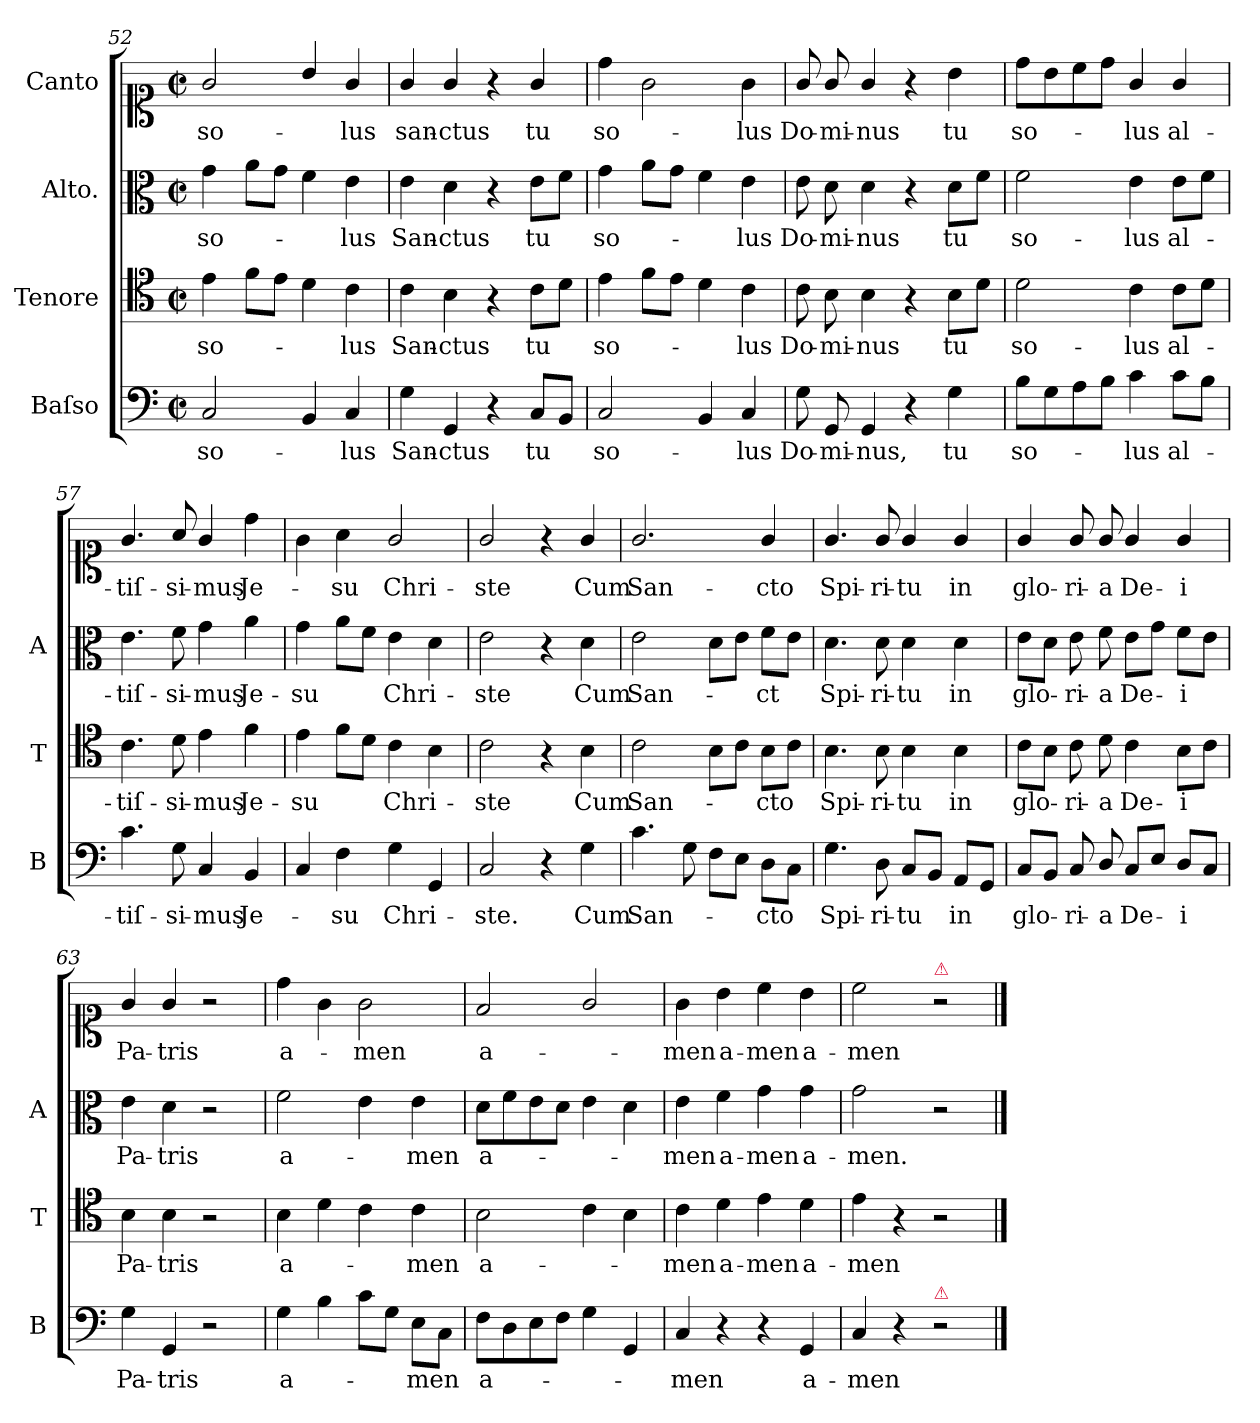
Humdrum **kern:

**kern	**text	**kern	**text	**kern	**text	**kern	**text
*part4	*part4	*part3	*part3	*part2	*part2	*part1	*part1
*staff4	*staff4	*staff3	*staff3	*staff2	*staff2	*staff1	*staff1
*I"Baſso	*	*I"Tenore	*	*I"Alto.	*	*I"Canto	*
*I'B	*	*I'T	*	*I'A	*	*	*
*clefF4	*	*clefC4	*	*clefC3	*	*clefC1	*
*k[]	*	*k[]	*	*k[]	*	*k[]	*
*M2/2	*	*M2/2	*	*M2/2	*	*M2/2	*
*met(c|)	*	*met(c|)	*	*met(c|)	*	*met(c|)	*
=52	=52	=52	=52	=52	=52	=52	=52
2C/	so-	4e\	so-	4g\	so-	2g/	so-
.	.	8f\L	.	8a\L	.	.	.
.	.	8e\J	.	8g\J	.	.	.
4BB/	.	4d\	.	4f\	.	4b/	.
4C/	-lus	4c\	-lus	4e\	-lus	4g/	-lus
=53	=53	=53	=53	=53	=53	=53	=53
4G\	San-	4c\	San-	4e\	San-	4g/	san-
4GG/	-ctus	4B\	-ctus	4d\	-ctus	4g/	-ctus
4r	.	4r	.	4r	.	4r	.
8C/L	tu	8c\L	tu	8e\L	tu	4g/	tu
8BB/J	.	8d\J	.	8f\J	.	.	.
=54	=54	=54	=54	=54	=54	=54	=54
2C/	so-	4e\	so-	4g\	so-	4dd\	so-
.	.	8f\L	.	8a\L	.	2g\	.
.	.	8e\J	.	8g\J	.	.	.
4BB/	.	4d\	.	4f\	.	.	.
4C/	-lus	4c\	-lus	4e\	-lus	4g\	-lus
=55	=55	=55	=55	=55	=55	=55	=55
8G\	Do-	8c\	Do-	8e\	Do-	8g/	Do-
8GG/	-mi-	8B\	-mi-	8d\	-mi-	8g/	-mi-
4GG/	-nus,	4B\	-nus	4d\	-nus	4g/	-nus
4r	.	4r	.	4r	.	4r	.
4G\	tu	8B\L	tu	8d\L	tu	4b\	tu
.	.	8d\J	.	8f\J	.	.	.
=56	=56	=56	=56	=56	=56	=56	=56
8B\L	so-	2d\	so-	2f\	so-	8dd\L	so-
8G\	.	.	.	.	.	8b\	.
8A\	.	.	.	.	.	8cc\	.
8B\J	.	.	.	.	.	8dd\J	.
4c\	-lus	4c\	-lus	4e\	-lus	4g/	-lus
8c\L	al-	8c\L	al-	8e\L	al-	4g/	al-
8B\J	.	8d\J	.	8f\J	.	.	.
=57	=57	=57	=57	=57	=57	=57	=57
4.c\	-tiſ-	4.c\	-tiſ-	4.e\	-tiſ-	4.g/	-tiſ-
8G\	-si-	8d\	-si-	8f\	-si-	8a/	-si-
4C/	-mus	4e\	-mus	4g\	-mus	4g/	-mus
4BB/	Je-	4f\	Je-	4a\	Je-	4dd\	Je-
=58	=58	=58	=58	=58	=58	=58	=58
4C/	.	4e\	-su	4g\	-su	4g\	.
4F\	-su	8f\L	.	8a\L	.	4a\	-su
.	.	8d\J	.	8f\J	.	.	.
4G\	Chri-	4c\	Chri-	4e\	Chri-	2g/	Chri-
4GG/	.	4B\	.	4d\	.	.	.
=59	=59	=59	=59	=59	=59	=59	=59
2C/	-ste.	2c\	-ste	2e\	-ste	2g/	-ste
4r	.	4r	.	4r	.	4r	.
4G\	Cum	4B\	Cum	4d\	Cum	4g/	Cum
=60	=60	=60	=60	=60	=60	=60	=60
4.c\	San-	2c\	San-	2e\	San-	2.g/	San-
8G\	.	.	.	.	.	.	.
8F\L	.	8B\L	.	8d\L	.	.	.
8E\J	.	8c\J	.	8e\J	.	.	.
8D\L	-cto	8B\L	-cto	8f\L	-ct[o]	4g/	-cto
8C\J	.	8c\J	.	8e\J	.	.	.
=61	=61	=61	=61	=61	=61	=61	=61
4.G\	Spi-	4.B\	Spi-	4.d\	Spi-	4.g/	Spi-
8D\	-ri-	8B\	-ri-	8d\	-ri-	8g/	-ri-
8C/L	-tu	4B\	-tu	4d\	-tu	4g/	-tu
8BB/J	.	.	.	.	.	.	.
8AA/L	in	4B\	in	4d\	in	4g/	in
8GG/J	.	.	.	.	.	.	.
=62	=62	=62	=62	=62	=62	=62	=62
8C/L	glo-	8c\L	glo-	8e\L	glo-	4g/	glo-
8BB/J	.	8B\J	.	8d\J	.	.	.
8C/	-ri-	8c\	-ri-	8e\	-ri-	8g/	-ri-
8D/	-a	8d\	-a	8f\	-a	8g/	-a
8C/L	De-	4c\	De-	8e\L	De-	4g/	De-
8E/J	.	.	.	8g\J	.	.	.
8D/L	-i	8B\L	-i	8f\L	-i	4g/	-i
8C/J	.	8c\J	.	8e\J	.	.	.
=63	=63	=63	=63	=63	=63	=63	=63
4G\	Pa-	4B\	Pa-	4e\	Pa-	4g/	Pa-
4GG/	-tris	4B\	-tris	4d\	-tris	4g/	-tris
2r	.	2r	.	2r	.	2r	.
=64	=64	=64	=64	=64	=64	=64	=64
4G\	a-	4B\	a-	2f\	a-	4dd\	a-
4B\	.	4d\	.	.	.	4g\	.
8c\L	.	4c\	.	4e\	.	2g\	-men
8G\J	.	.	.	.	.	.	.
8E\L	-men	4c\	-men	4e\	-men	.	.
8C\J	.	.	.	.	.	.	.
=65	=65	=65	=65	=65	=65	=65	=65
8F\L	a-	2B\	a-	8d\L	a-	2f/	a-
8D\	.	.	.	8f\	.	.	.
8E\	.	.	.	8e\	.	.	.
8F\J	.	.	.	8d\J	.	.	.
4G\	.	4c\	.	4e\	.	2g/	.
4GG/	.	4B\	.	4d\	.	.	.
=66	=66	=66	=66	=66	=66	=66	=66
4C/	-men	4c\	-men	4e\	-men	4g\	-men
!	!	!	!LO:LY:i	!	!	!	!
4r	.	4d\	a-	4f\	a-	4b\	a-
!	!	!	!LO:LY:i	!	!	!	!
4r	.	4e\	-men	4g\	-men	4cc\	-men
4GG/	a-	4d\	a-	4g\	a-	4b\	a-
=67	=67	=67	=67	=67	=67	=67	=67
4C/	-men	4e\	-men	2g\	-men.	2cc\	-men
4r	.	4r	.	.	.	.	.
!	!	!	!	!	!	!LO:TX:a:color=crimson:t=⚠	!
!LO:TX:a:color=crimson:t=⚠	!	!	!	!	!	!	!
2r	.	2r	.	2r	.	2r	.
==	==	==	==	==	==	==	==
*-	*-	*-	*-	*-	*-	*-	*-
